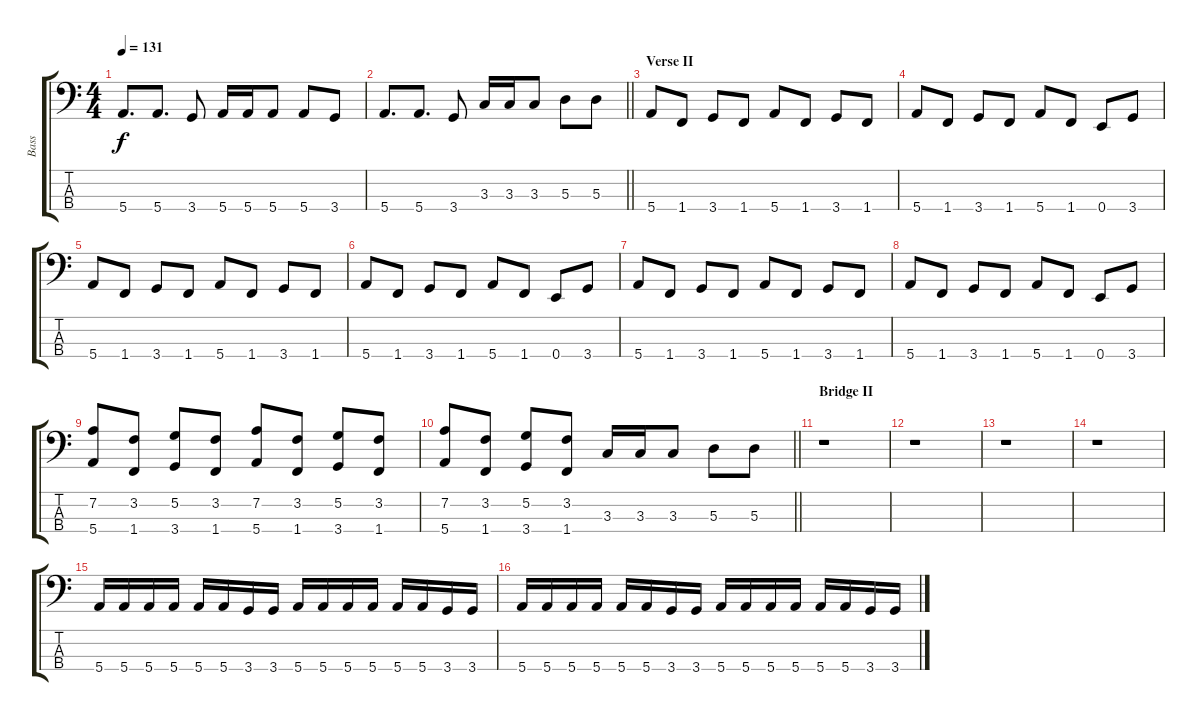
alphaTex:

\track ("Bass" "Bass") {instrument synthbass1}
\staff {score tabs}
\tuning (G2 D2 A1 E1) {hide}
\ts (4 4)
\tempo 131
\clef f4
\ks c
5.4.8{d dy f} 5.4.8{d} 3.4.8 5.4.16 5.4.16 5.4.8 5.4.8 3.4.8 |
\barLineRight lightlight
5.4.8{d} 5.4.8{d} 3.4.8 3.3.16 3.3.16 3.3.8 5.3.8 5.3.8 |
\section ("" "Verse II")
5.4.8 1.4.8 3.4.8 1.4.8 5.4.8 1.4.8 3.4.8 1.4.8 |
5.4.8 1.4.8 3.4.8 1.4.8 5.4.8 1.4.8 0.4.8 3.4.8 |
5.4.8 1.4.8 3.4.8 1.4.8 5.4.8 1.4.8 3.4.8 1.4.8 |
5.4.8 1.4.8 3.4.8 1.4.8 5.4.8 1.4.8 0.4.8 3.4.8 |
5.4.8 1.4.8 3.4.8 1.4.8 5.4.8 1.4.8 3.4.8 1.4.8 |
5.4.8 1.4.8 3.4.8 1.4.8 5.4.8 1.4.8 0.4.8 3.4.8 |
(7.2 5.4).8 (3.2 1.4).8 (5.2 3.4).8 (3.2 1.4).8 (7.2 5.4).8 (3.2 1.4).8 (5.2 3.4).8 (3.2 1.4).8 |
\barLineRight lightlight
(7.2 5.4).8 (3.2 1.4).8 (5.2 3.4).8 (3.2 1.4).8 3.3.16 3.3.16 3.3.8 5.3.8 5.3.8 |
\section ("" "Bridge II")
r.1 |
r.1 |
r.1 |
r.1 |
5.4.16 5.4.16 5.4.16 5.4.16 5.4.16 5.4.16 3.4.16 3.4.16 5.4.16 5.4.16 5.4.16 5.4.16 5.4.16 5.4.16 3.4.16 3.4.16 |
5.4.16 5.4.16 5.4.16 5.4.16 5.4.16 5.4.16 3.4.16 3.4.16 5.4.16 5.4.16 5.4.16 5.4.16 5.4.16 5.4.16 3.4.16 3.4.16
